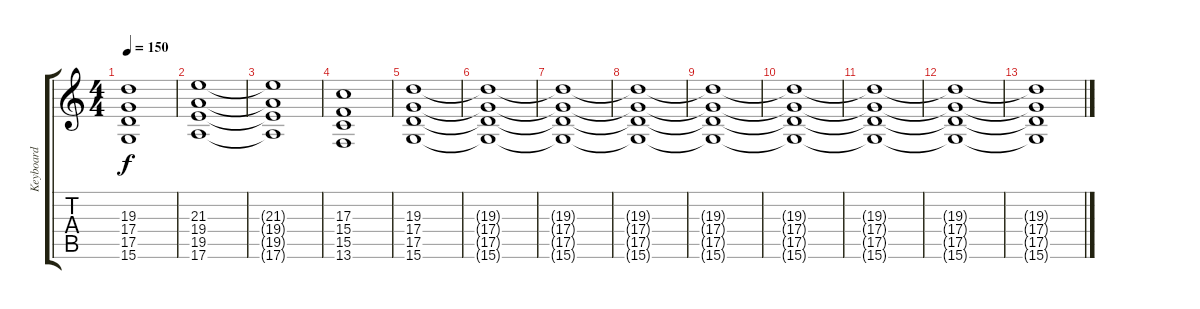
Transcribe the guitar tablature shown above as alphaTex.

\track ("Keyboard" "Keyboard") {instrument pad2warm}
\staff {score tabs}
\tuning (E4 B3 G3 D3 A2 E2) {hide}
\ts (4 4)
\tempo 150
\clef g2
\ks c
(19.3 17.4 17.5 15.6).1{dy f} |
(21.3 19.4 19.5 17.6).1 |
(21.3{t} 19.4{t} 19.5{t} 17.6{t}).1 |
(17.3 15.4 15.5 13.6).1 |
(19.3 17.4 17.5 15.6).1{volume 12} |
(19.3{t} 17.4{t} 17.5{t} 15.6{t}).1 |
(19.3{t} 17.4{t} 17.5{t} 15.6{t}).1 |
(19.3{t} 17.4{t} 17.5{t} 15.6{t}).1 |
(19.3{t} 17.4{t} 17.5{t} 15.6{t}).1 |
(19.3{t} 17.4{t} 17.5{t} 15.6{t}).1{volume 0} |
(19.3{t} 17.4{t} 17.5{t} 15.6{t}).1 |
(19.3{t} 17.4{t} 17.5{t} 15.6{t}).1 |
(19.3{t} 17.4{t} 17.5{t} 15.6{t}).1
